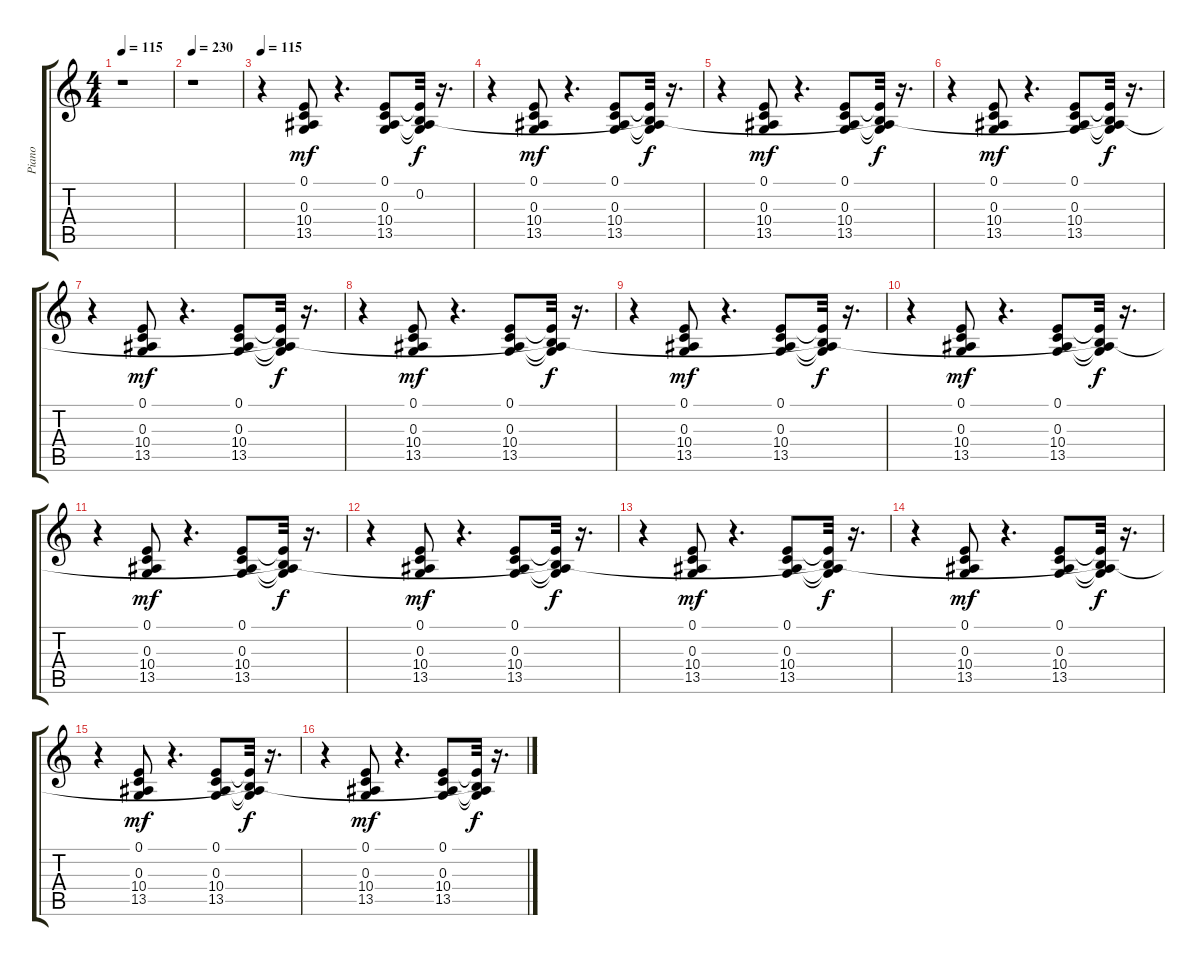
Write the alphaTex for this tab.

\track ("Piano" "Piano") {instrument acousticgrandpiano}
\staff {score tabs}
\tuning (E4 B3 G3 D3 A2 E2) {hide}
\ts (4 4)
\tempo 115
\clef g2
\ks c
r.1{dy f} |
\tempo 230
r.1 |
\tempo 115
r.4 (0.1 0.3 10.4 13.5).8{dy mf} r.4{d} (0.1 0.3 10.4 13.5).8 (0.1{t} 0.2 0.3{t} 13.5{t}).32{dy f} r.16{d} |
r.4 (0.1 0.3 10.4 13.5).8{dy mf} r.4{d} (0.1 0.3 10.4 13.5).8 (0.1{t} 0.2{t} 0.3{t} 13.5{t}).32{dy f} r.16{d} |
r.4 (0.1 0.3 10.4 13.5).8{dy mf} r.4{d} (0.1 0.3 10.4 13.5).8 (0.1{t} 0.2{t} 0.3{t} 13.5{t}).32{dy f} r.16{d} |
r.4 (0.1 0.3 10.4 13.5).8{dy mf} r.4{d} (0.1 0.3 10.4 13.5).8 (0.1{t} 0.2{t} 0.3{t} 13.5{t}).32{dy f} r.16{d} |
r.4 (0.1 0.3 10.4 13.5).8{dy mf} r.4{d} (0.1 0.3 10.4 13.5).8 (0.1{t} 0.2{t} 0.3{t} 13.5{t}).32{dy f} r.16{d} |
r.4 (0.1 0.3 10.4 13.5).8{dy mf} r.4{d} (0.1 0.3 10.4 13.5).8 (0.1{t} 0.2{t} 0.3{t} 13.5{t}).32{dy f} r.16{d} |
r.4 (0.1 0.3 10.4 13.5).8{dy mf} r.4{d} (0.1 0.3 10.4 13.5).8 (0.1{t} 0.2{t} 0.3{t} 13.5{t}).32{dy f} r.16{d} |
r.4 (0.1 0.3 10.4 13.5).8{dy mf} r.4{d} (0.1 0.3 10.4 13.5).8 (0.1{t} 0.2{t} 0.3{t} 13.5{t}).32{dy f} r.16{d} |
r.4 (0.1 0.3 10.4 13.5).8{dy mf} r.4{d} (0.1 0.3 10.4 13.5).8 (0.1{t} 0.2{t} 0.3{t} 13.5{t}).32{dy f} r.16{d} |
r.4 (0.1 0.3 10.4 13.5).8{dy mf} r.4{d} (0.1 0.3 10.4 13.5).8 (0.1{t} 0.2{t} 0.3{t} 13.5{t}).32{dy f} r.16{d} |
r.4 (0.1 0.3 10.4 13.5).8{dy mf} r.4{d} (0.1 0.3 10.4 13.5).8 (0.1{t} 0.2{t} 0.3{t} 13.5{t}).32{dy f} r.16{d} |
r.4 (0.1 0.3 10.4 13.5).8{dy mf} r.4{d} (0.1 0.3 10.4 13.5).8 (0.1{t} 0.2{t} 0.3{t} 13.5{t}).32{dy f} r.16{d} |
r.4 (0.1 0.3 10.4 13.5).8{dy mf} r.4{d} (0.1 0.3 10.4 13.5).8 (0.1{t} 0.2{t} 0.3{t} 13.5{t}).32{dy f} r.16{d} |
r.4 (0.1 0.3 10.4 13.5).8{dy mf} r.4{d} (0.1 0.3 10.4 13.5).8 (0.1{t} 0.2{t} 0.3{t} 13.5{t}).32{dy f} r.16{d}
